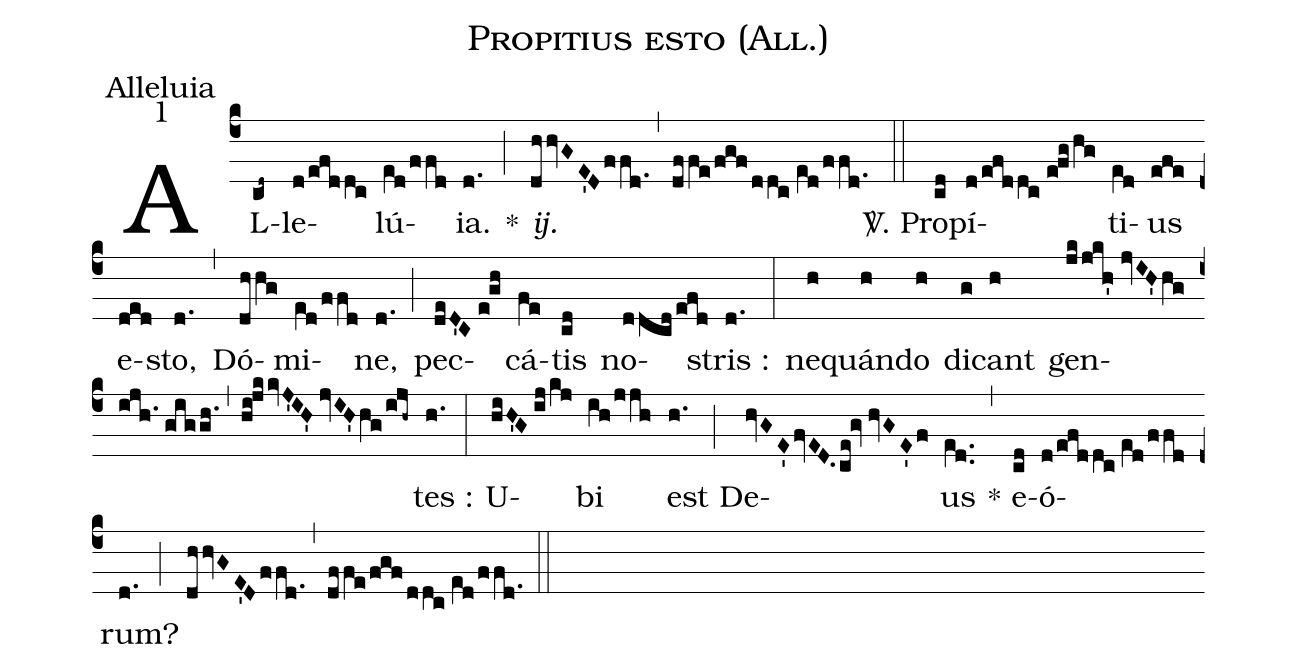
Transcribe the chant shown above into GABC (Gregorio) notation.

name:Propitius esto (All.);
office-part:Alleluia;
mode:1;
%%
(c4) AL(cd~)le(d/efddc)lú(e[ll:1]d/ffd){ia}.(d.) *(;) <i>ij.</i>(dhhvGE'Dffd.) (,) (dffe/fgfddc//e[ll:1]d/ffd.) (::) <sp>V/</sp>. Pro(cd)pí(d/efddc//efghg)ti(e[ll:1]d)us(efe) e(ded)sto,(d.) (,) Dó(dhhg)mi(e[ll:1]d/ffd)ne,(d.) (;) pec(deD'C//e!gh)cá(fe)tis(cd) no(ddcdefd)stris :(d.) (:) ne(h)quán(h)do(h) di(g)cant(h) gen(jk/jkh'//jvIH'hg/ijh.1//giggh.)(,)(hi!jkkvJ'IH'//jvIH'hg/ijh~)tes :(h.) (:) U(hiH'G//ij/kj)bi(ih/jjh) est(h.) (;) De(hvGE'fvED.ce!gv//hvGE'f)us(e[ll:1]d..) (,) * e(cd)ó(d/efddc//e[ll:1]d/ffd)rum?(d.) (;) (dhhvGE'Dffd.) (,) (dffe/fgfddc//e[ll:1]d/ffd.) (::)
